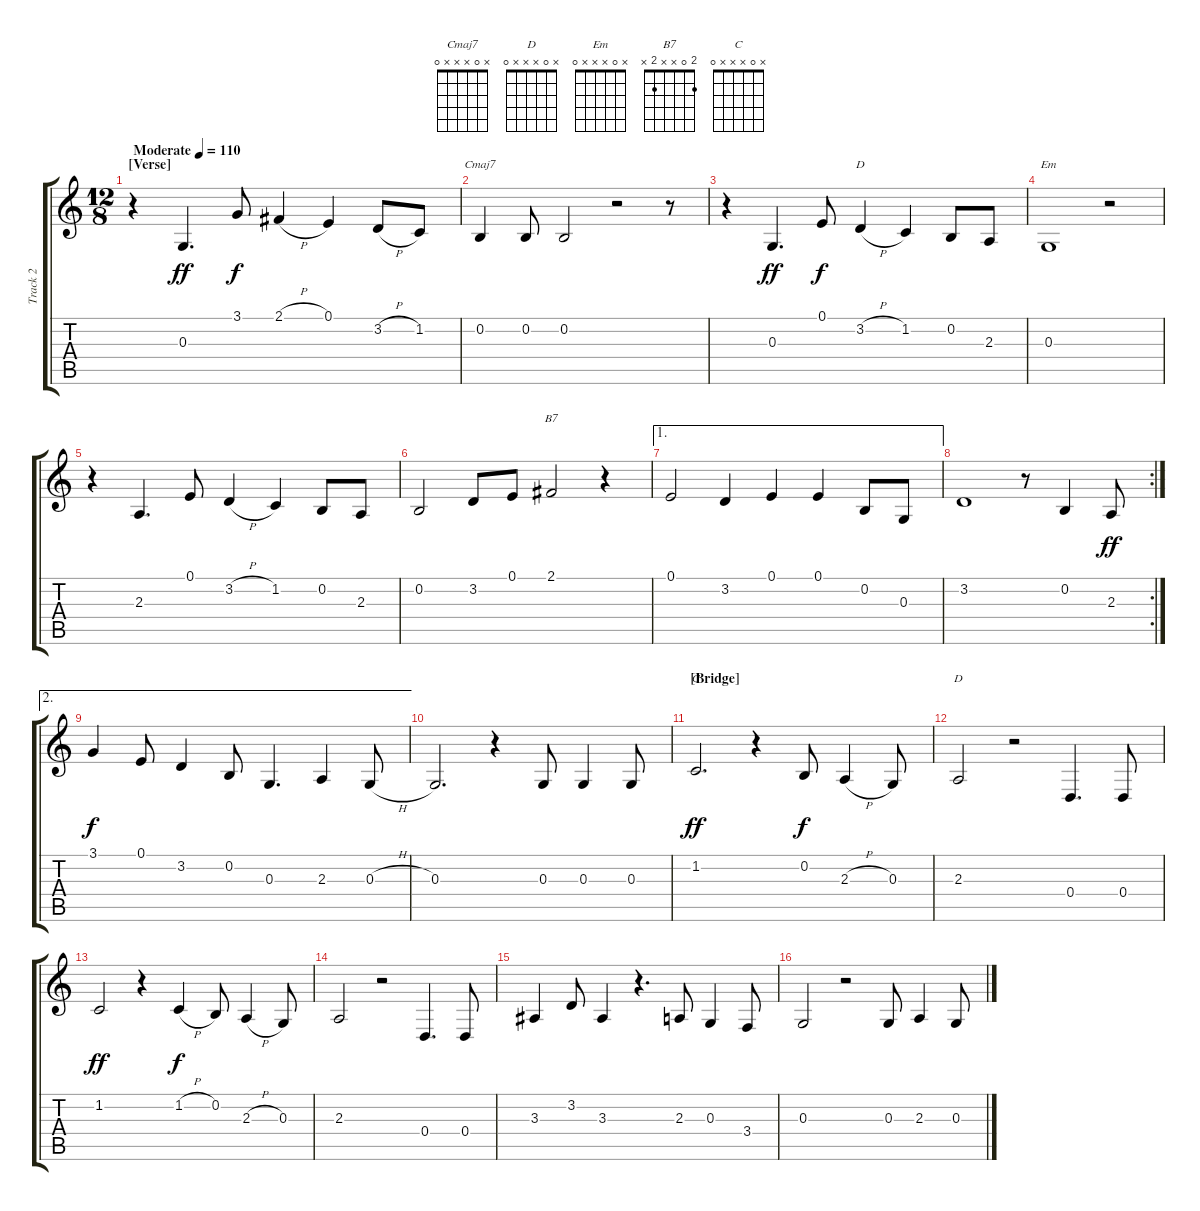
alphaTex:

\track ("Track 2" "Track 2") {instrument lead6voice}
\staff {score tabs}
\tuning (E4 B3 G3 D3 A2 E2) {hide}
\chord ("Cmaj7" x 0 x x x 0)
\chord ("D" x 3 x x x 2)
\chord ("Em" x 0 x x x 0)
\chord ("B7" 2 0 x x 2 x)
\chord ("C" x 0 x x x 0)
\chord ("D" x 0 x x x 0)
\ts (12 8)
\section ("" "[Verse]")
\tempo (110 "Moderate")
\clef g2
\ks c
r.4{dy ff instrument lead6voice} 0.3.4{d} 3.1.8{dy f} 2.1{h}.4 0.1.4 3.2{h}.8 1.2.8 |
0.2.4{ch "Cmaj7"} 0.2.8 0.2.2 r.2 r.8 |
r.4 0.3.4{d dy ff} 0.1.8{dy f} 3.2{h}.4{ch "D"} 1.2.4 0.2.8 2.3.8 |
0.3.1{ch "Em"} r.2 |
r.4 2.3.4{d} 0.1.8 3.2{h}.4 1.2.4 0.2.8 2.3.8 |
0.2.2 3.2.8 0.1.8 2.1.2{ch "B7"} r.4 |
\ae 1
0.1.2 3.2.4 0.1.4 0.1.4 0.2.8 0.3.8 |
\rc 2
3.2.1 r.8 0.2.4 2.3.8{dy ff} |
\ae 2
3.1.4{dy f} 0.1.8 3.2.4 0.2.8 0.3.4{d} 2.3.4 0.3{h}.8 |
0.3.2{d} r.4 0.3.8 0.3.4 0.3.8 |
\section ("" "[Bridge]")
1.2.2{d ch "C" dy ff} r.4 0.2.8{dy f} 2.3{h}.4 0.3.8 |
2.3.2{ch "D"} r.2 0.4.4{d} 0.4.8 |
1.2.2{dy ff} r.4 1.2{h}.4{dy f} 0.2.8 2.3{h}.4 0.3.8 |
2.3.2 r.2 0.4.4{d} 0.4.8 |
3.3.4 3.2.8 3.3.4 r.4{d} 2.3.8 0.3.4 3.4.8 |
0.3.2 r.2 0.3.8 2.3.4 0.3.8
